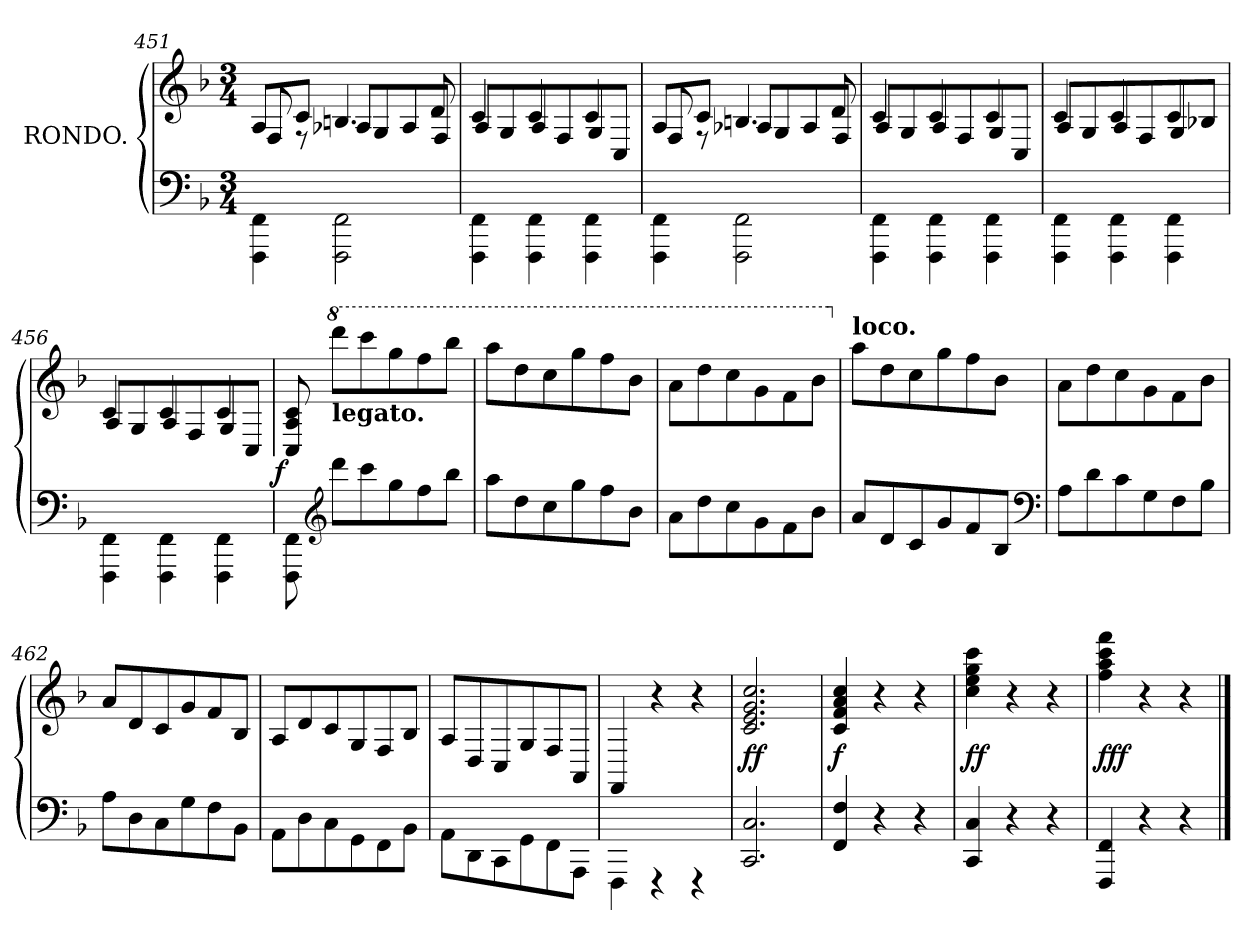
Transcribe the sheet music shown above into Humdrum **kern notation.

**kern	**kern	**dynam
*part1	*part1	*part1
*staff2	*staff1	*staff1/2
*I"RONDO.	*	*
*clefF4	*clefG2	*
*k[b-]	*k[b-]	*
*M3/4	*M3/4	*
=451	=451	=451
*	*^	*
4FFF\ 4FF\	8AL	8F/	.
.	8cJ	8r	.
2FFF\ 2FF\	4.Bn	8A-XL	.
.	.	8G/	.
.	.	8A-/	.
.	8d	8F/J	.
=452	=452	=452	=452
4FFF\ 4FF\	4c	8A/L	.
.	.	8G/	.
4FFF\ 4FF\	4c	8A/	.
.	.	8F/	.
4FFF\ 4FF\	4c	8G/	.
.	.	8C/J	.
=453	=453	=453	=453
4FFF\ 4FF\	8AL	8F/	.
.	8cJ	8r	.
2FFF\ 2FF\	4.Bn	8A-XL	.
.	.	8G/	.
.	.	8A-/	.
.	8d	8F/J	.
=454	=454	=454	=454
4FFF\ 4FF\	4c	8A/L	.
.	.	8G/	.
4FFF\ 4FF\	4c	8A/	.
.	.	8F/	.
4FFF\ 4FF\	4c	8G/	.
.	.	8C/J	.
=455	=455	=455	=455
4FFF\ 4FF\	4c	8A/L	.
.	.	8G/	.
4FFF\ 4FF\	4c	8A/	.
.	.	8F/	.
4FFF\ 4FF\	4c	8G/	.
.	.	8B-XJ	.
=456	=456	=456	=456
4FFF\ 4FF\	4c	8A/L	.
.	.	8G/	.
4FFF\ 4FF\	4c	8A/	.
.	.	8F/	.
4FFF\ 4FF\	4c	8G/	.
.	.	8C/J	.
=457	=457	=457	=457
!	!	!	!LO:DY:rj
*	*v	*v	*
8FFF\ 8FF\	8C/ 8A/ 8c/	f
*clefG2	*	*
*	*8va	*
!	!LO:TX:b:B:t=legato.	!
8dddL	8ddddL	.
8ccc	8cccc	.
8gg	8ggg	.
8ff	8fff	.
8bb-J	8bbb-J	.
=458	=458	=458
8aaL	8aaaL	.
8dd	8ddd	.
8cc	8ccc	.
8gg	8ggg	.
8ff	8fff	.
8b-J	8bb-J	.
=459	=459	=459
8a\L	8aa\L	.
8dd\	8ddd\	.
8cc\	8ccc\	.
8g\	8gg\	.
8f\	8ff\	.
8b-\J	8bb-\J	.
=460	=460	=460
*	*X8va	*
!	!LO:TX:a:B:t=loco.	!
8aL	8aaL	.
8d	8dd	.
8c	8cc	.
8g	8gg	.
8f	8ff	.
8B-J	8b-J	.
*clefF4	*	*
=461	=461	=461
8AL	8a\L	.
8d	8dd\	.
8c	8cc\	.
8G	8g\	.
8F	8f\	.
8B-J	8b-\J	.
=462	=462	=462
8AL	8aL	.
8D	8d	.
8C	8c	.
8G	8g	.
8F	8f	.
8BB-J	8B-J	.
=463	=463	=463
8AA\L	8A/L	.
8D	8d	.
8C	8c	.
8GG\	8G/	.
8FF\	8F/	.
8BB-\J	8B-/J	.
=464	=464	=464
8AA\L	8A/L	.
8DD\	8D/	.
8CC\	8C/	.
8GG\	8G/	.
8FF\	8F/	.
8AAA\J	8AA/J	.
=465	=465	=465
4FFF\	4FF/	.
4rFFF	4r	.
4rFFF	4r	.
=466	=466	=466
2.CC 2.C	2.c 2.e 2.g 2.cc	ff
=467	=467	=467
4FF 4F	4c 4f 4a 4cc	f
4r	4r	.
4r	4r	.
=468	=468	=468
4CC 4C	4cc 4ee 4gg 4ccc	ff
4r	4r	.
4r	4r	.
=469	=469	=469
4FFF 4FF	4ff 4aa 4ccc 4fff	fff
4r	4r	.
4r	4r	.
==	==	==
*-	*-	*-
